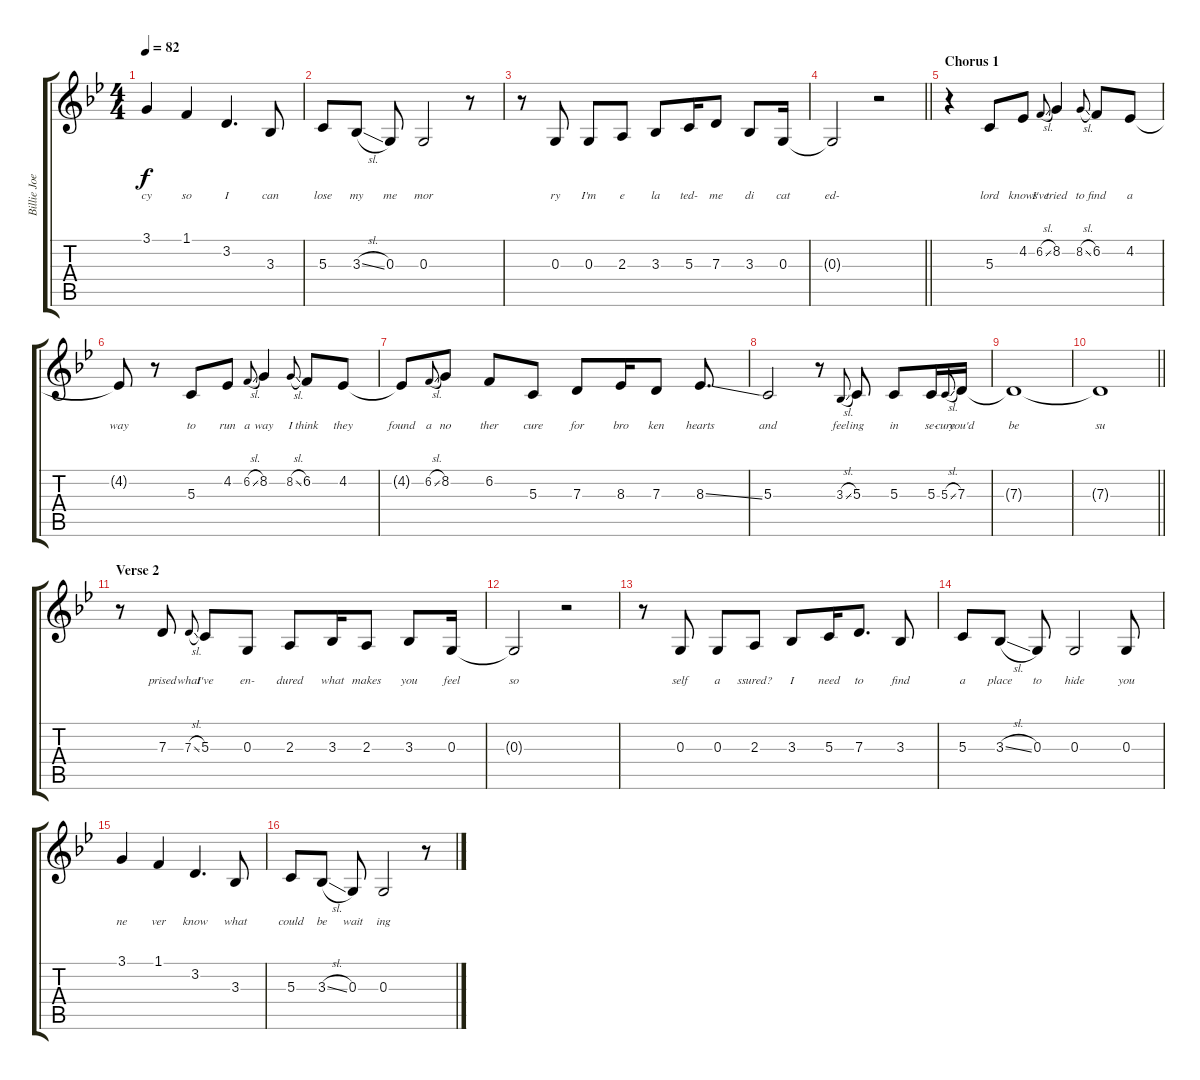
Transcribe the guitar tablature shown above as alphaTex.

\track ("Billie Joe Armstrong - Vocals" "Billie Joe") {instrument altosax}
\staff {score tabs}
\tuning (E4 B3 G3 D3 A2 E2) {hide}
\ts (4 4)
\tempo 82
\clef g2
\ks gminor
3.1.4{lyrics (0 "cy") lyrics (1 "") lyrics (2 "") lyrics (3 "") lyrics (4 "") dy f} 1.1.4{lyrics (0 "so") lyrics (1 "") lyrics (2 "") lyrics (3 "") lyrics (4 "")} 3.2.4{d lyrics (0 "I") lyrics (1 "") lyrics (2 "") lyrics (3 "") lyrics (4 "")} 3.3.8{lyrics (0 "can") lyrics (1 "") lyrics (2 "") lyrics (3 "") lyrics (4 "")} |
5.3.8{lyrics (0 "lose") lyrics (1 "") lyrics (2 "") lyrics (3 "") lyrics (4 "")} 3.3{sl}.8{lyrics (0 "my") lyrics (1 "") lyrics (2 "") lyrics (3 "") lyrics (4 "")} 0.3.8{lyrics (0 "me") lyrics (1 "") lyrics (2 "") lyrics (3 "") lyrics (4 "")} 0.3.2{lyrics (0 "mor") lyrics (1 "") lyrics (2 "") lyrics (3 "") lyrics (4 "")} r.8 |
r.8 0.3.8{lyrics (0 "ry") lyrics (1 "") lyrics (2 "") lyrics (3 "") lyrics (4 "")} 0.3.8{lyrics (0 "I'm") lyrics (1 "") lyrics (2 "") lyrics (3 "") lyrics (4 "")} 2.3.8{lyrics (0 "e") lyrics (1 "") lyrics (2 "") lyrics (3 "") lyrics (4 "")} 3.3.8{lyrics (0 "la") lyrics (1 "") lyrics (2 "") lyrics (3 "") lyrics (4 "")} 5.3.16{lyrics (0 "ted-") lyrics (1 "") lyrics (2 "") lyrics (3 "") lyrics (4 "")} 7.3.8{lyrics (0 "me") lyrics (1 "") lyrics (2 "") lyrics (3 "") lyrics (4 "")} 3.3.8{lyrics (0 "di") lyrics (1 "") lyrics (2 "") lyrics (3 "") lyrics (4 "")} 0.3.16{lyrics (0 "cat") lyrics (1 "") lyrics (2 "") lyrics (3 "") lyrics (4 "")} |
\barLineRight lightlight
0.3{t}.2{lyrics (0 "ed-") lyrics (1 "") lyrics (2 "") lyrics (3 "") lyrics (4 "")} r.2 |
\section ("" "Chorus 1")
r.4 5.3.8{lyrics (0 "lord") lyrics (1 "") lyrics (2 "") lyrics (3 "") lyrics (4 "")} 4.2.8{lyrics (0 "knows") lyrics (1 "") lyrics (2 "") lyrics (3 "") lyrics (4 "")} 6.2{sl}.8{lyrics (0 "I've") lyrics (1 "") lyrics (2 "") lyrics (3 "") lyrics (4 "") gr onbeat} 8.2.4{lyrics (0 "tried") lyrics (1 "") lyrics (2 "") lyrics (3 "") lyrics (4 "")} 8.2{sl}.8{lyrics (0 "to") lyrics (1 "") lyrics (2 "") lyrics (3 "") lyrics (4 "") gr onbeat} 6.2.8{lyrics (0 "find") lyrics (1 "") lyrics (2 "") lyrics (3 "") lyrics (4 "")} 4.2.8{lyrics (0 "a") lyrics (1 "") lyrics (2 "") lyrics (3 "") lyrics (4 "")} |
4.2{t}.8{lyrics (0 "way") lyrics (1 "") lyrics (2 "") lyrics (3 "") lyrics (4 "")} r.8 5.3.8{lyrics (0 "to") lyrics (1 "") lyrics (2 "") lyrics (3 "") lyrics (4 "")} 4.2.8{lyrics (0 "run") lyrics (1 "") lyrics (2 "") lyrics (3 "") lyrics (4 "")} 6.2{sl}.8{lyrics (0 "a") lyrics (1 "") lyrics (2 "") lyrics (3 "") lyrics (4 "") gr onbeat} 8.2.4{lyrics (0 "way") lyrics (1 "") lyrics (2 "") lyrics (3 "") lyrics (4 "")} 8.2{sl}.8{lyrics (0 "I") lyrics (1 "") lyrics (2 "") lyrics (3 "") lyrics (4 "") gr onbeat} 6.2.8{lyrics (0 "think") lyrics (1 "") lyrics (2 "") lyrics (3 "") lyrics (4 "")} 4.2.8{lyrics (0 "they") lyrics (1 "") lyrics (2 "") lyrics (3 "") lyrics (4 "")} |
4.2{t}.8{lyrics (0 "found") lyrics (1 "") lyrics (2 "") lyrics (3 "") lyrics (4 "")} 6.2{sl}.8{lyrics (0 "a") lyrics (1 "") lyrics (2 "") lyrics (3 "") lyrics (4 "") gr onbeat} 8.2.8{lyrics (0 "no") lyrics (1 "") lyrics (2 "") lyrics (3 "") lyrics (4 "")} 6.2.8{lyrics (0 "ther") lyrics (1 "") lyrics (2 "") lyrics (3 "") lyrics (4 "")} 5.3.8{lyrics (0 "cure") lyrics (1 "") lyrics (2 "") lyrics (3 "") lyrics (4 "")} 7.3.8{lyrics (0 "for") lyrics (1 "") lyrics (2 "") lyrics (3 "") lyrics (4 "")} 8.3.16{lyrics (0 "bro") lyrics (1 "") lyrics (2 "") lyrics (3 "") lyrics (4 "")} 7.3.8{lyrics (0 "ken") lyrics (1 "") lyrics (2 "") lyrics (3 "") lyrics (4 "")} 8.3{ss}.8{d lyrics (0 "hearts") lyrics (1 "") lyrics (2 "") lyrics (3 "") lyrics (4 "")} |
5.3.2{lyrics (0 "and") lyrics (1 "") lyrics (2 "") lyrics (3 "") lyrics (4 "")} r.8 3.3{sl}.8{lyrics (0 "feel") lyrics (1 "") lyrics (2 "") lyrics (3 "") lyrics (4 "") gr onbeat} 5.3.8{lyrics (0 "ing") lyrics (1 "") lyrics (2 "") lyrics (3 "") lyrics (4 "")} 5.3.8{lyrics (0 "in") lyrics (1 "") lyrics (2 "") lyrics (3 "") lyrics (4 "")} 5.3.16{lyrics (0 "se-") lyrics (1 "") lyrics (2 "") lyrics (3 "") lyrics (4 "")} 5.3{sl}.8{lyrics (0 "cure") lyrics (1 "") lyrics (2 "") lyrics (3 "") lyrics (4 "") gr onbeat} 7.3.16{lyrics (0 "you'd") lyrics (1 "") lyrics (2 "") lyrics (3 "") lyrics (4 "")} |
7.3{t}.1{lyrics (0 "be") lyrics (1 "") lyrics (2 "") lyrics (3 "") lyrics (4 "")} |
\barLineRight lightlight
7.3{t}.1{lyrics (0 "su") lyrics (1 "") lyrics (2 "") lyrics (3 "") lyrics (4 "")} |
\section ("" "Verse 2")
r.8 7.3.8{lyrics (0 "prised") lyrics (1 "") lyrics (2 "") lyrics (3 "") lyrics (4 "")} 7.3{sl}.8{lyrics (0 "what") lyrics (1 "") lyrics (2 "") lyrics (3 "") lyrics (4 "") gr onbeat} 5.3.8{lyrics (0 "I've") lyrics (1 "") lyrics (2 "") lyrics (3 "") lyrics (4 "")} 0.3.8{lyrics (0 "en-") lyrics (1 "") lyrics (2 "") lyrics (3 "") lyrics (4 "")} 2.3.8{lyrics (0 "dured") lyrics (1 "") lyrics (2 "") lyrics (3 "") lyrics (4 "")} 3.3.16{lyrics (0 "what") lyrics (1 "") lyrics (2 "") lyrics (3 "") lyrics (4 "")} 2.3.8{lyrics (0 "makes") lyrics (1 "") lyrics (2 "") lyrics (3 "") lyrics (4 "")} 3.3.8{lyrics (0 "you") lyrics (1 "") lyrics (2 "") lyrics (3 "") lyrics (4 "")} 0.3.16{lyrics (0 "feel") lyrics (1 "") lyrics (2 "") lyrics (3 "") lyrics (4 "")} |
0.3{t}.2{lyrics (0 "so") lyrics (1 "") lyrics (2 "") lyrics (3 "") lyrics (4 "")} r.2 |
r.8 0.3.8{lyrics (0 "self") lyrics (1 "") lyrics (2 "") lyrics (3 "") lyrics (4 "")} 0.3.8{lyrics (0 "a") lyrics (1 "") lyrics (2 "") lyrics (3 "") lyrics (4 "")} 2.3.8{lyrics (0 "ssured?") lyrics (1 "") lyrics (2 "") lyrics (3 "") lyrics (4 "")} 3.3.8{lyrics (0 "I") lyrics (1 "") lyrics (2 "") lyrics (3 "") lyrics (4 "")} 5.3.16{lyrics (0 "need") lyrics (1 "") lyrics (2 "") lyrics (3 "") lyrics (4 "")} 7.3.8{d lyrics (0 "to") lyrics (1 "") lyrics (2 "") lyrics (3 "") lyrics (4 "")} 3.3.8{lyrics (0 "find") lyrics (1 "") lyrics (2 "") lyrics (3 "") lyrics (4 "")} |
5.3.8{lyrics (0 "a") lyrics (1 "") lyrics (2 "") lyrics (3 "") lyrics (4 "")} 3.3{sl}.8{lyrics (0 "place") lyrics (1 "") lyrics (2 "") lyrics (3 "") lyrics (4 "")} 0.3.8{lyrics (0 "to") lyrics (1 "") lyrics (2 "") lyrics (3 "") lyrics (4 "")} 0.3.2{lyrics (0 "hide") lyrics (1 "") lyrics (2 "") lyrics (3 "") lyrics (4 "")} 0.3.8{lyrics (0 "you") lyrics (1 "") lyrics (2 "") lyrics (3 "") lyrics (4 "")} |
3.1.4{lyrics (0 "ne") lyrics (1 "") lyrics (2 "") lyrics (3 "") lyrics (4 "")} 1.1.4{lyrics (0 "ver") lyrics (1 "") lyrics (2 "") lyrics (3 "") lyrics (4 "")} 3.2.4{d lyrics (0 "know") lyrics (1 "") lyrics (2 "") lyrics (3 "") lyrics (4 "")} 3.3.8{lyrics (0 "what") lyrics (1 "") lyrics (2 "") lyrics (3 "") lyrics (4 "")} |
5.3.8{lyrics (0 "could") lyrics (1 "") lyrics (2 "") lyrics (3 "") lyrics (4 "")} 3.3{sl}.8{lyrics (0 "be") lyrics (1 "") lyrics (2 "") lyrics (3 "") lyrics (4 "")} 0.3.8{lyrics (0 "wait") lyrics (1 "") lyrics (2 "") lyrics (3 "") lyrics (4 "")} 0.3.2{lyrics (0 "ing") lyrics (1 "") lyrics (2 "") lyrics (3 "") lyrics (4 "")} r.8
